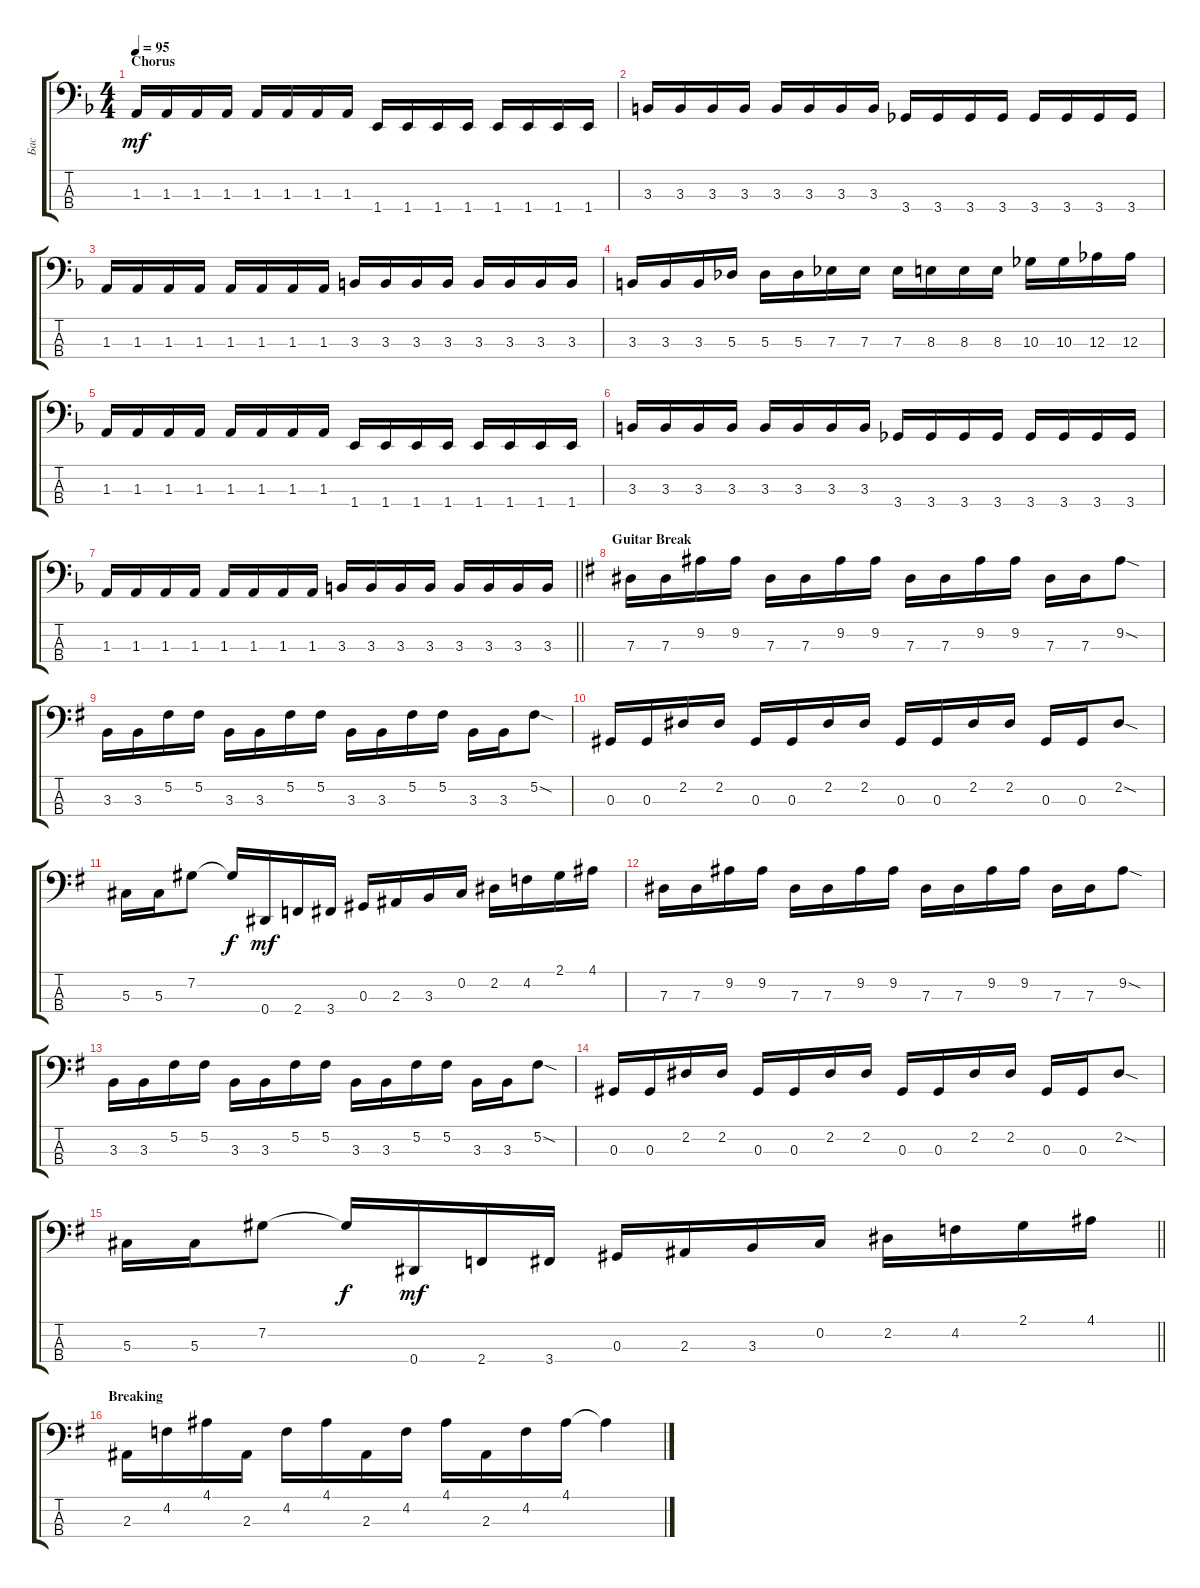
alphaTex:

\track ("Бас" "Бас") {instrument electricbassfinger}
\staff {score tabs}
\tuning (Gb2 Db2 Ab1 Eb1) {hide}
\ts (4 4)
\section ("" "Chorus")
\tempo 95
\clef f4
\ks dminor
1.3.16{dy mf} 1.3.16 1.3.16 1.3.16 1.3.16 1.3.16 1.3.16 1.3.16 1.4.16 1.4.16 1.4.16 1.4.16 1.4.16 1.4.16 1.4.16 1.4.16 |
3.3.16 3.3.16 3.3.16 3.3.16 3.3.16 3.3.16 3.3.16 3.3.16 3.4.16 3.4.16 3.4.16 3.4.16 3.4.16 3.4.16 3.4.16 3.4.16 |
1.3.16 1.3.16 1.3.16 1.3.16 1.3.16 1.3.16 1.3.16 1.3.16 3.3.16 3.3.16 3.3.16 3.3.16 3.3.16 3.3.16 3.3.16 3.3.16 |
3.3.16 3.3.16 3.3.16 5.3.16 5.3.16 5.3.16 7.3.16 7.3.16 7.3.16 8.3.16 8.3.16 8.3.16 10.3.16 10.3.16 12.3.16 12.3.16 |
1.3.16 1.3.16 1.3.16 1.3.16 1.3.16 1.3.16 1.3.16 1.3.16 1.4.16 1.4.16 1.4.16 1.4.16 1.4.16 1.4.16 1.4.16 1.4.16 |
3.3.16 3.3.16 3.3.16 3.3.16 3.3.16 3.3.16 3.3.16 3.3.16 3.4.16 3.4.16 3.4.16 3.4.16 3.4.16 3.4.16 3.4.16 3.4.16 |
\barLineRight lightlight
1.3.16 1.3.16 1.3.16 1.3.16 1.3.16 1.3.16 1.3.16 1.3.16 3.3.16 3.3.16 3.3.16 3.3.16 3.3.16 3.3.16 3.3.16 3.3.16 |
\section ("" "Guitar Break")
\ks eminor
7.3.16 7.3.16 9.2.16 9.2.16 7.3.16 7.3.16 9.2.16 9.2.16 7.3.16 7.3.16 9.2.16 9.2.16 7.3.16 7.3.16 9.2{sod}.8 |
3.3.16 3.3.16 5.2.16 5.2.16 3.3.16 3.3.16 5.2.16 5.2.16 3.3.16 3.3.16 5.2.16 5.2.16 3.3.16 3.3.16 5.2{sod}.8 |
0.3.16 0.3.16 2.2.16 2.2.16 0.3.16 0.3.16 2.2.16 2.2.16 0.3.16 0.3.16 2.2.16 2.2.16 0.3.16 0.3.16 2.2{sod}.8 |
5.3.16 5.3.16 7.2.8 7.2{t}.16{dy f} 0.4.16{dy mf} 2.4.16 3.4.16 0.3.16 2.3.16 3.3.16 0.2.16 2.2.16 4.2.16 2.1.16 4.1.16 |
7.3.16 7.3.16 9.2.16 9.2.16 7.3.16 7.3.16 9.2.16 9.2.16 7.3.16 7.3.16 9.2.16 9.2.16 7.3.16 7.3.16 9.2{sod}.8 |
3.3.16 3.3.16 5.2.16 5.2.16 3.3.16 3.3.16 5.2.16 5.2.16 3.3.16 3.3.16 5.2.16 5.2.16 3.3.16 3.3.16 5.2{sod}.8 |
0.3.16 0.3.16 2.2.16 2.2.16 0.3.16 0.3.16 2.2.16 2.2.16 0.3.16 0.3.16 2.2.16 2.2.16 0.3.16 0.3.16 2.2{sod}.8 |
\barLineRight lightlight
5.3.16 5.3.16 7.2.8 7.2{t}.16{dy f} 0.4.16{dy mf} 2.4.16 3.4.16 0.3.16 2.3.16 3.3.16 0.2.16 2.2.16 4.2.16 2.1.16 4.1.16 |
\section ("" "Breaking")
2.3.16 4.2.16 4.1.16 2.3.16 4.2.16 4.1.16 2.3.16 4.2.16 4.1.16 2.3.16 4.2.16 4.1.16 4.1{t}.4
